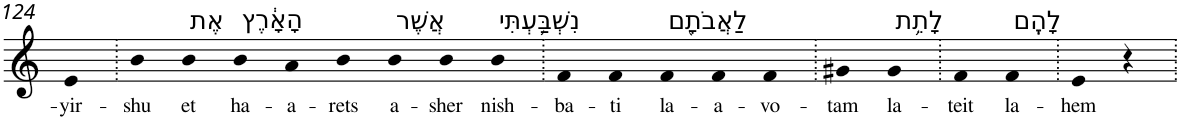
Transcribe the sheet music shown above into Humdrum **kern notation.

**kern	**text
*part1	*part1
*staff1	*staff1
*I"Piano	*
*I'Pno	*
!!LO:PB:g=z
*clefG2	*
*k[]	*
=124	=124
!	!LO:LY:b
4e	-yir-
=125.	=125.
!	!LO:LY:b
4b	-shu
!LO:TX:a:t=אֶת	!
!	!LO:LY:b
4b	et
!LO:TX:a:t=הָאָ֔רֶץ	!
!	!LO:LY:b
4b	ha-
!	!LO:LY:b
4a	-a-
!	!LO:LY:b
4b	-rets
!LO:TX:a:t=אֲשֶׁר	!
!	!LO:LY:b
4b	a-
!	!LO:LY:b
4b	-sher
!LO:TX:a:t=נִשְׁבַּ֥עְתִּי	!
!	!LO:LY:b
4b	nish-
=126.	=126.
!	!LO:LY:b
4f	-ba-
!	!LO:LY:b
4f	-ti
!LO:TX:a:t=לַאֲבֹתָ֖ם	!
!	!LO:LY:b
4f	la-
!	!LO:LY:b
4f	-a-
!	!LO:LY:b
4f	-vo-
=127.	=127.
!	!LO:LY:b
4g#X	-tam
!LO:TX:a:t=לָתֵ֥ת	!
!	!LO:LY:b
4g#	la-
=128.	=128.
!	!LO:LY:b
4f	-teit
!LO:TX:a:t=לָהֶֽם	!
!	!LO:LY:b
4f	la-
=129.	=129.
!	!LO:LY:b
4e	-hem
4r	.
=.	=.
*-	*-
